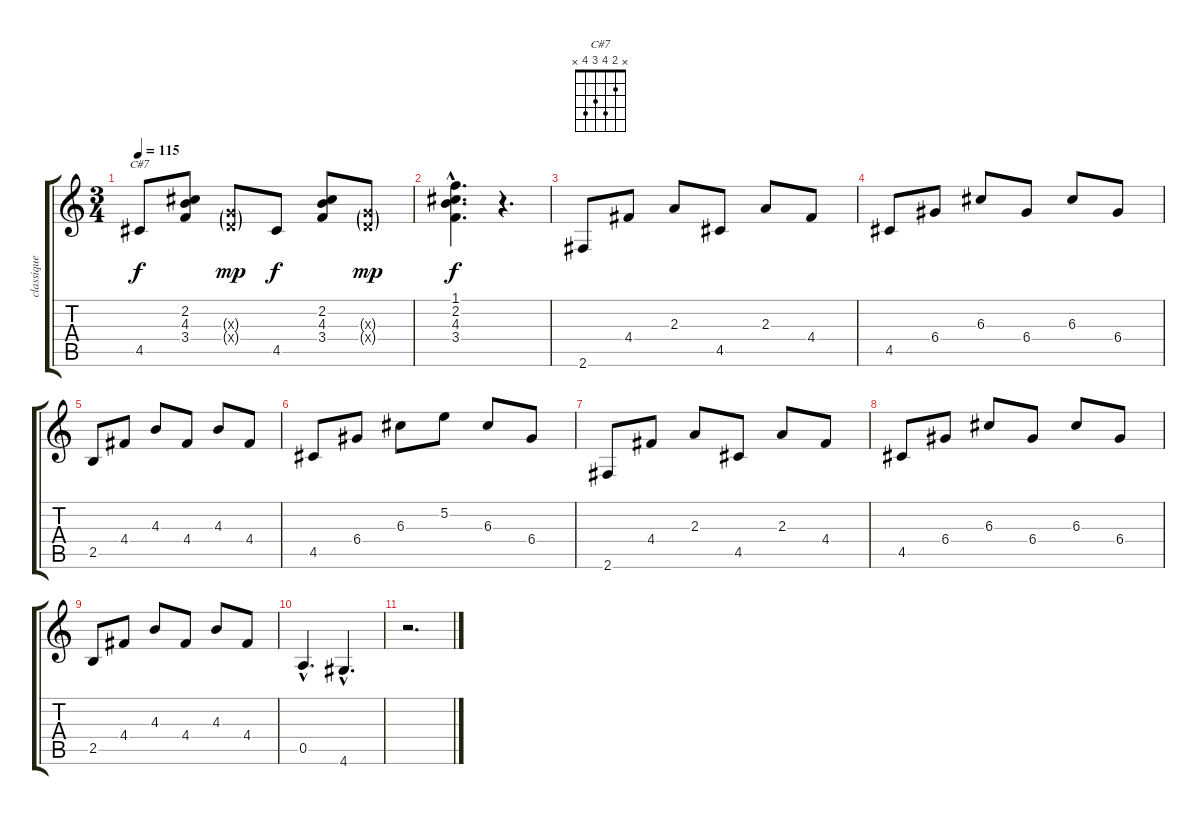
\track ("classique" "classique") {instrument acousticguitarnylon}
\staff {score tabs}
\tuning (E4 B3 G3 D3 A2 E2) {hide}
\chord ("C#7" x 2 4 3 4 x)
\ts (3 4)
\tempo 115
\clef g2
\ks c
4.5.8{ch "C#7" dy f} (2.2 4.3 3.4).8 (0.3{g x} 0.4{g x}).8{dy mp} 4.5.8{dy f} (2.2 4.3 3.4).8 (0.3{g x} 0.4{g x}).8{dy mp} |
(1.1{hac} 2.2{hac} 4.3{hac} 3.4{hac}).4{d dy f} r.4{d} |
2.6.8 4.4.8 2.3.8 4.5.8 2.3.8 4.4.8 |
4.5.8 6.4.8 6.3.8 6.4.8 6.3.8 6.4.8 |
2.5.8 4.4.8 4.3.8 4.4.8 4.3.8 4.4.8 |
4.5.8 6.4.8 6.3.8 5.2.8 6.3.8 6.4.8 |
2.6.8 4.4.8 2.3.8 4.5.8 2.3.8 4.4.8 |
4.5.8 6.4.8 6.3.8 6.4.8 6.3.8 6.4.8 |
2.5.8 4.4.8 4.3.8 4.4.8 4.3.8 4.4.8 |
0.5{hac}.4{d} 4.6{hac}.4{d} |
r.2{d}
